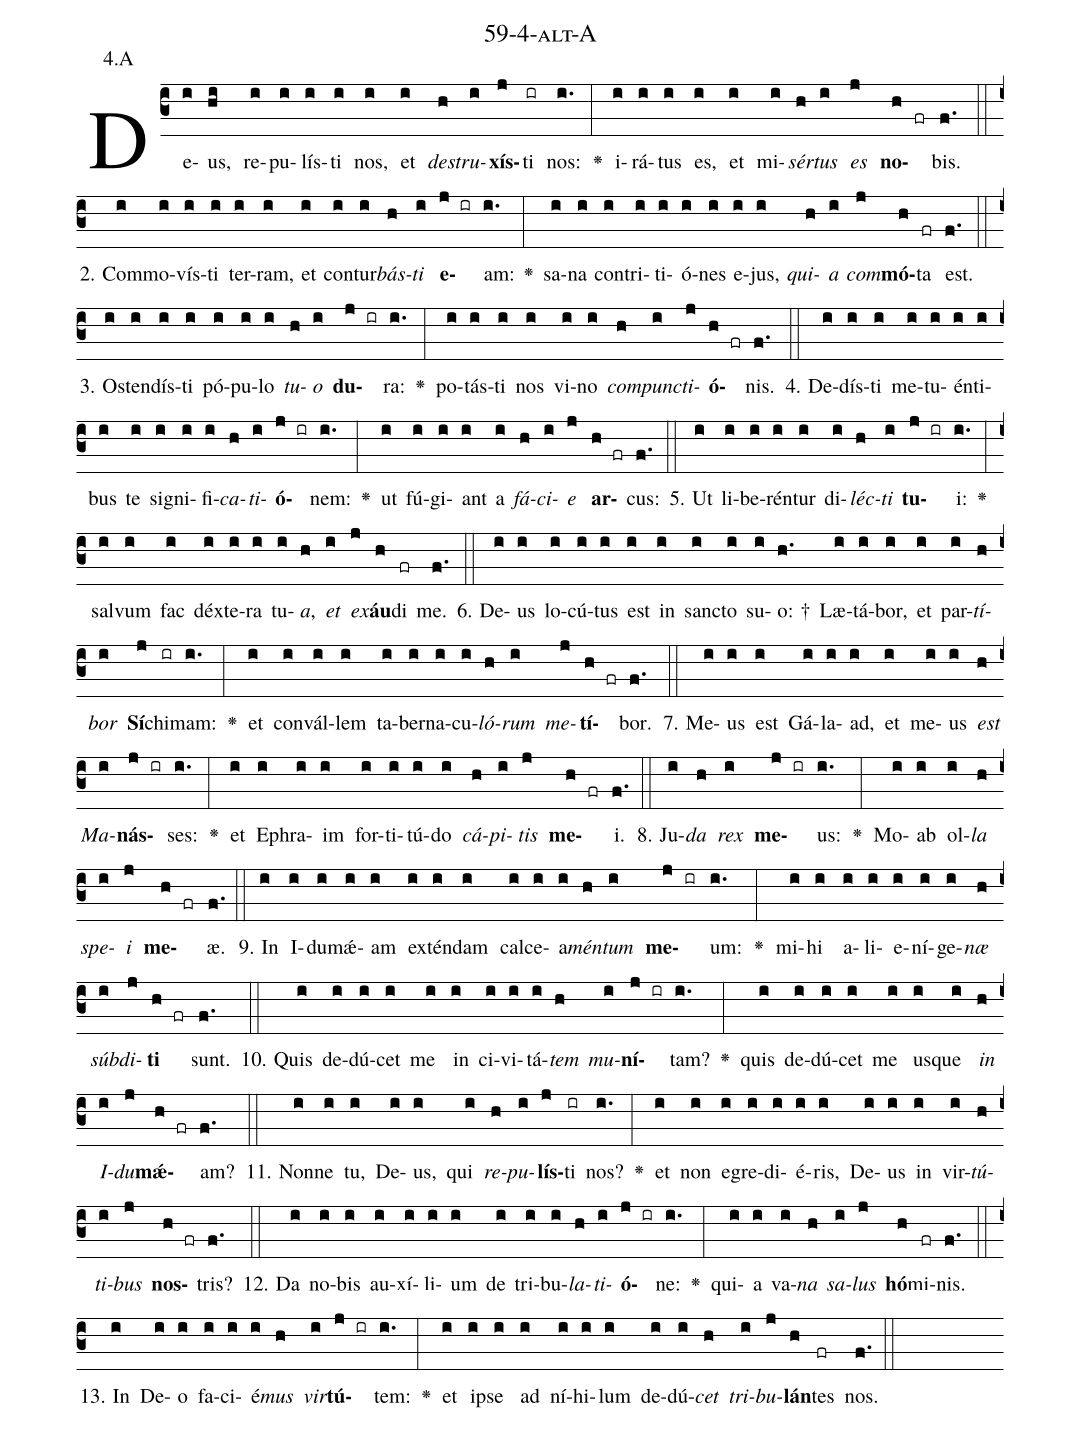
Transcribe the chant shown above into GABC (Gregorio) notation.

name: 59-4-alt-A;
annotation: 4.A;
%%
(c3)De(i)us,(hi) re(i)pu(i)lís(i)ti(i) nos,(i) et(i) <i>de</i>(h)<i>stru</i>(i)<b>xís</b>(j)ti(ir) nos:(i.) <v>\greheightstar</v>(:) i(i)rá(i)tus(i) es,(i) et(i) mi(i)<i>sér</i>(h)<i>tus</i>(i) <i>es</i>(j) <b>no</b>(h fr)bis.(f.) (::)
2. Com(i)mo(i)vís(i)ti(i) ter(i)ram,(i) et(i) con(i)tur(i)<i>bás</i>(h)<i>ti</i>(i) <b>e</b>(j ir)am:(i.) <v>\greheightstar</v>(:) sa(i)na(i) con(i)tri(i)ti(i)ó(i)nes(i) e(i)jus,(i) <i>qui</i>(h)<i>a</i>(i) <i>com</i>(j)<b>mó</b>(h)ta(fr) est.(f.) (::)
3. Os(i)ten(i)dís(i)ti(i) pó(i)pu(i)lo(i) <i>tu</i>(h)<i>o</i>(i) <b>du</b>(j ir)ra:(i.) <v>\greheightstar</v>(:) po(i)tás(i)ti(i) nos(i) vi(i)no(i) <i>com</i>(h)<i>punc</i>(i)<i>ti</i>(j)<b>ó</b>(h fr)nis.(f.) (::)
4. De(i)dís(i)ti(i) me(i)tu(i)én(i)ti(i)bus(i) te(i) si(i)gni(i)fi(i)<i>ca</i>(h)<i>ti</i>(i)<b>ó</b>(j ir)nem:(i.) <v>\greheightstar</v>(:) ut(i) fú(i)gi(i)ant(i) a(i) <i>fá</i>(h)<i>ci</i>(i)<i>e</i>(j) <b>ar</b>(h fr)cus:(f.) (::)
5. Ut(i) li(i)be(i)rén(i)tur(i) di(i)<i>léc</i>(h)<i>ti</i>(i) <b>tu</b>(j ir)i:(i.) <v>\greheightstar</v>(:) sal(i)vum(i) fac(i) déx(i)te(i)ra(i) tu(i)<i>a</i>,(h) <i>et</i>(i) <i>ex</i>(j)<b>áu</b>(h)di(fr) me.(f.) (::)
6. De(i)us(i) lo(i)cú(i)tus(i) est(i) in(i) sanc(i)to(i) su(i)o: †(h.) Læ(i)tá(i)bor,(i) et(i) par(i)<i>tí</i>(h)<i>bor</i>(i) <b>Sí</b>(j)chi(ir)mam:(i.) <v>\greheightstar</v>(:) et(i) con(i)vál(i)lem(i) ta(i)ber(i)na(i)cu(i)<i>ló</i>(h)<i>rum</i>(i) <i>me</i>(j)<b>tí</b>(h fr)bor.(f.) (::)
7. Me(i)us(i) est(i) Gá(i)la(i)ad,(i) et(i) me(i)us(i) <i>est</i>(h) <i>Ma</i>(i)<b>nás</b>(j ir)ses:(i.) <v>\greheightstar</v>(:) et(i) E(i)phra(i)im(i) for(i)ti(i)tú(i)do(i) <i>cá</i>(h)<i>pi</i>(i)<i>tis</i>(j) <b>me</b>(h fr)i.(f.) (::)
8. Ju(i)<i>da</i>(h) <i>rex</i>(i) <b>me</b>(j ir)us:(i.) <v>\greheightstar</v>(:) Mo(i)ab(i) ol(i)<i>la</i>(h) <i>spe</i>(i)<i>i</i>(j) <b>me</b>(h fr)æ.(f.) (::)
9. In(i) I(i)du(i)mǽ(i)am(i) ex(i)tén(i)dam(i) cal(i)ce(i)a(i)<i>mén</i>(h)<i>tum</i>(i) <b>me</b>(j ir)um:(i.) <v>\greheightstar</v>(:) mi(i)hi(i) a(i)li(i)e(i)ní(i)ge(i)<i>næ</i>(h) <i>súb</i>(i)<i>di</i>(j)<b>ti</b>(h fr) sunt.(f.) (::)
10. Quis(i) de(i)dú(i)cet(i) me(i) in(i) ci(i)vi(i)tá(i)<i>tem</i>(h) <i>mu</i>(i)<b>ní</b>(j ir)tam?(i.) <v>\greheightstar</v>(:) quis(i) de(i)dú(i)cet(i) me(i) us(i)que(i) <i>in</i>(h) <i>I</i>(i)<i>du</i>(j)<b>mǽ</b>(h fr)am?(f.) (::)
11. Non(i)ne(i) tu,(i) De(i)us,(i) qui(i) <i>re</i>(h)<i>pu</i>(i)<b>lís</b>(j)ti(ir) nos?(i.) <v>\greheightstar</v>(:) et(i) non(i) e(i)gre(i)di(i)é(i)ris,(i) De(i)us(i) in(i) vir(i)<i>tú</i>(h)<i>ti</i>(i)<i>bus</i>(j) <b>nos</b>(h fr)tris?(f.) (::)
12. Da(i) no(i)bis(i) au(i)xí(i)li(i)um(i) de(i) tri(i)bu(i)<i>la</i>(h)<i>ti</i>(i)<b>ó</b>(j ir)ne:(i.) <v>\greheightstar</v>(:) qui(i)a(i) va(i)<i>na</i>(h) <i>sa</i>(i)<i>lus</i>(j) <b>hó</b>(h)mi(fr)nis.(f.) (::)
13. In(i) De(i)o(i) fa(i)ci(i)é(i)<i>mus</i>(h) <i>vir</i>(i)<b>tú</b>(j ir)tem:(i.) <v>\greheightstar</v>(:) et(i) ip(i)se(i) ad(i) ní(i)hi(i)lum(i) de(i)dú(i)<i>cet</i>(h) <i>tri</i>(i)<i>bu</i>(j)<b>lán</b>(h)tes(fr) nos.(f.) (::)
